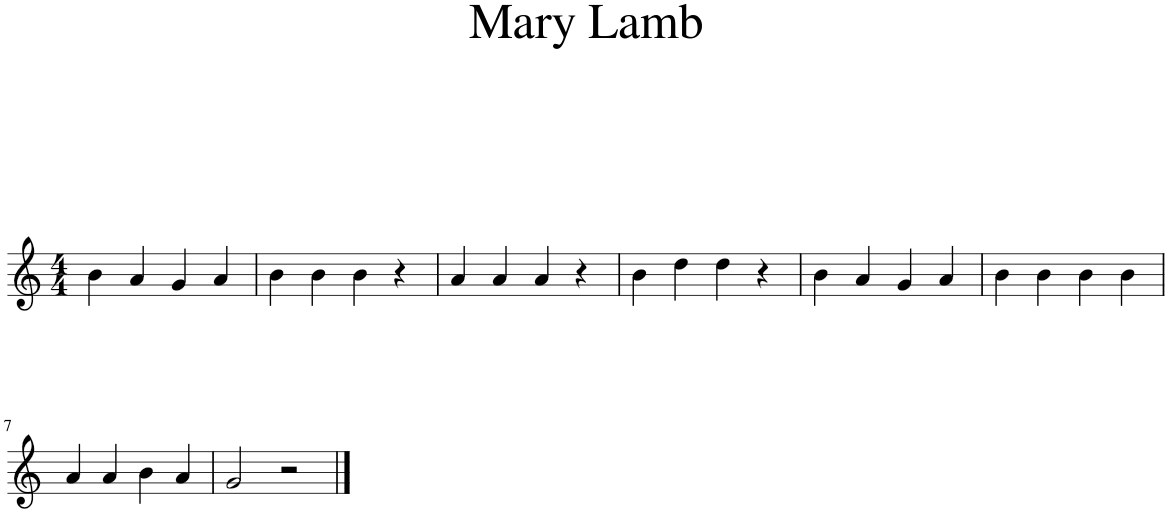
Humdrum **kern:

**kern
*part1
*staff1
*I"Oboe
*I'Ob.
*clefG2
*k[]
*M4/4
=1
4b\
4a/
4g/
4a/
=2
4b\
4b\
4b\
4r
=3
4a/
4a/
4a/
4r
=4
4b\
4dd\
4dd\
4r
=5
4b\
4a/
4g/
4a/
=6
4b\
4b\
4b\
4b\
!!LO:LB:g=z
=7
4a/
4a/
4b\
4a/
=8
2g/
2r
==
*-
